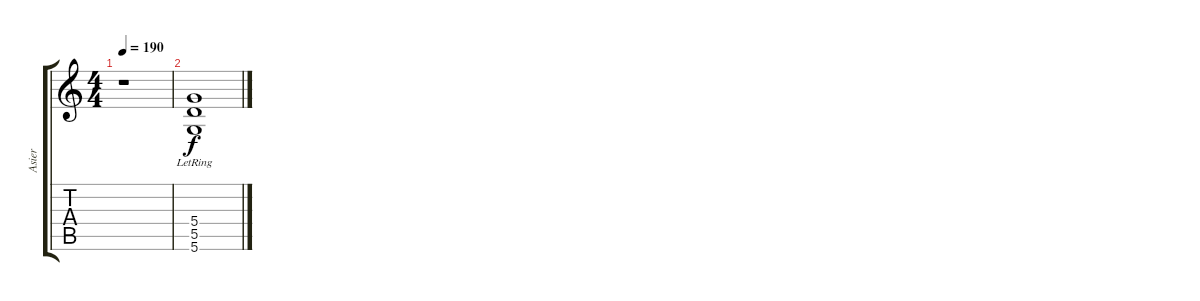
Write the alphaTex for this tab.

\track ("Asier" "Asier") {instrument distortionguitar}
\staff {score tabs}
\tuning (E4 B3 G3 D3 A2 D2) {hide}
\ts (4 4)
\tempo 190
\clef g2
\ks c
r.1{dy f} |
(5.4{lr} 5.5{lr} 5.6{lr}).1
